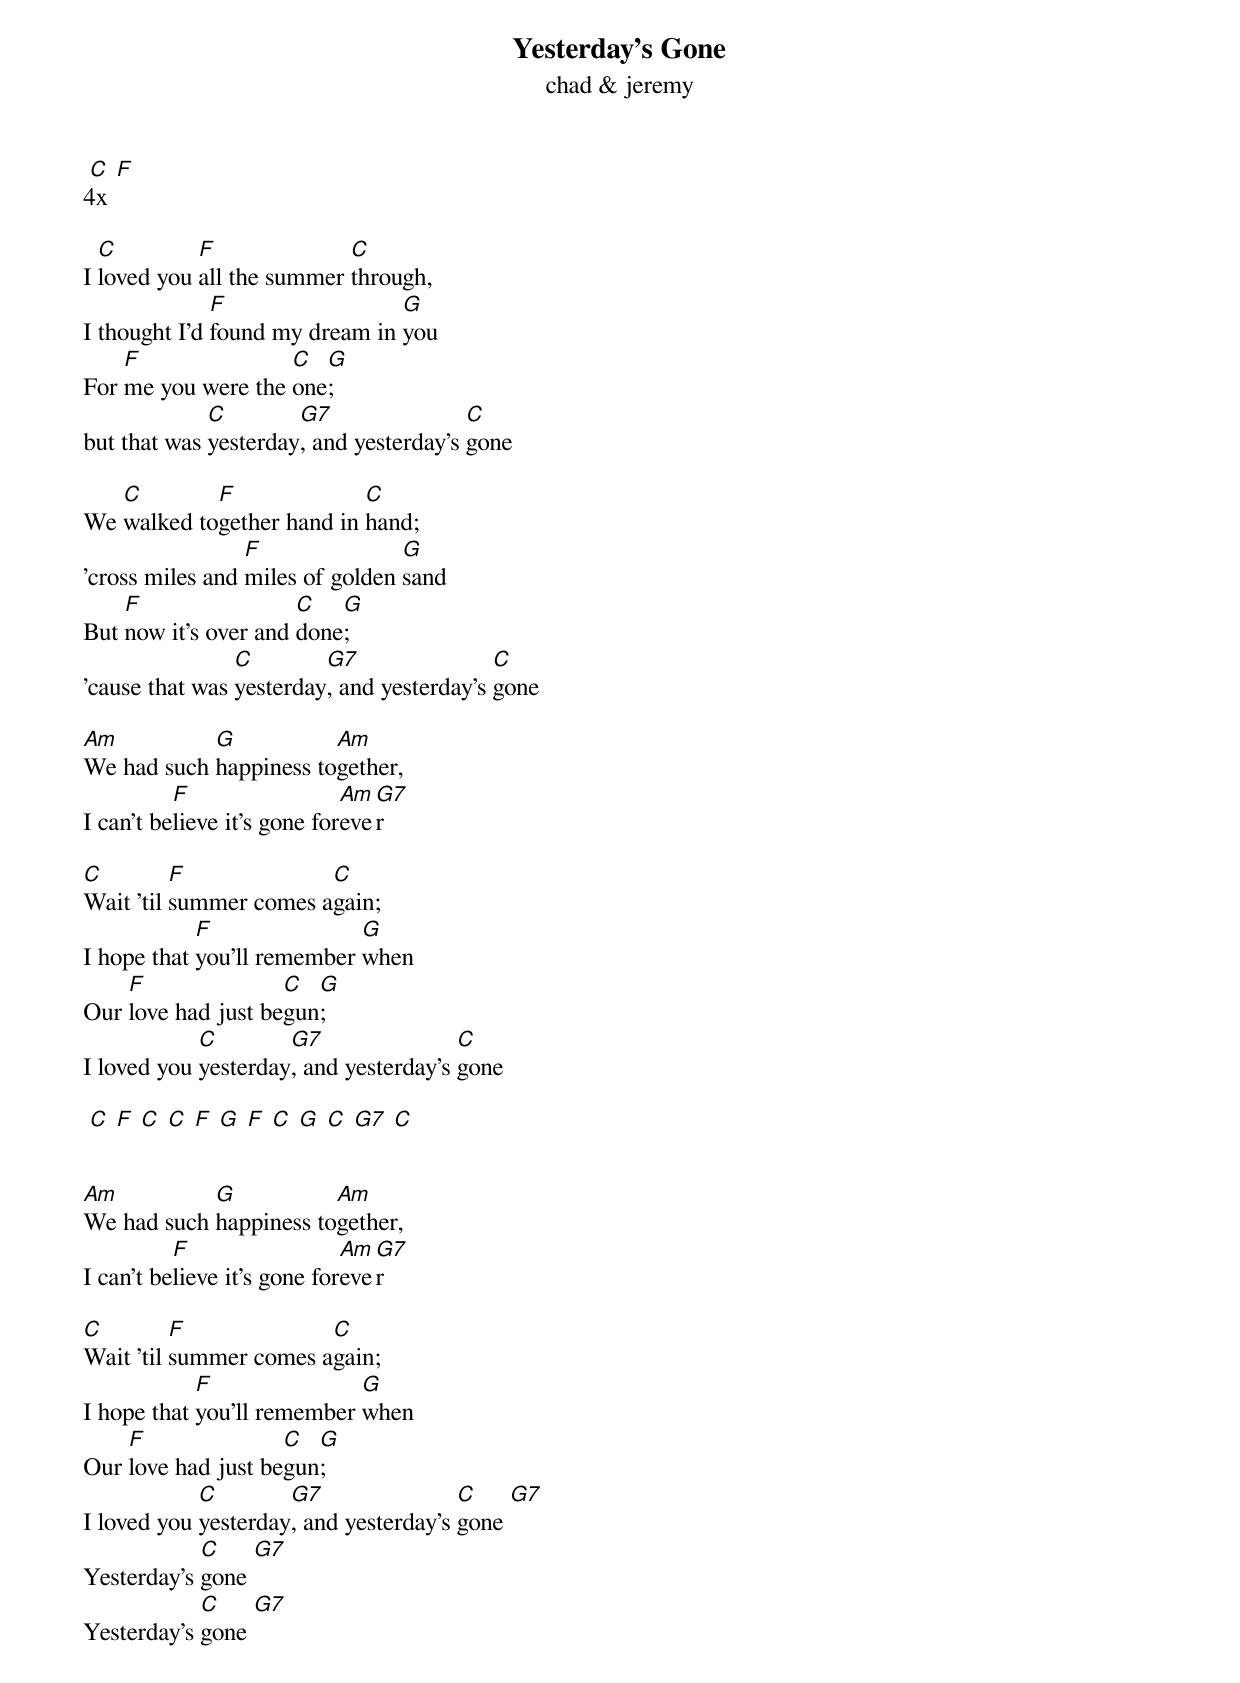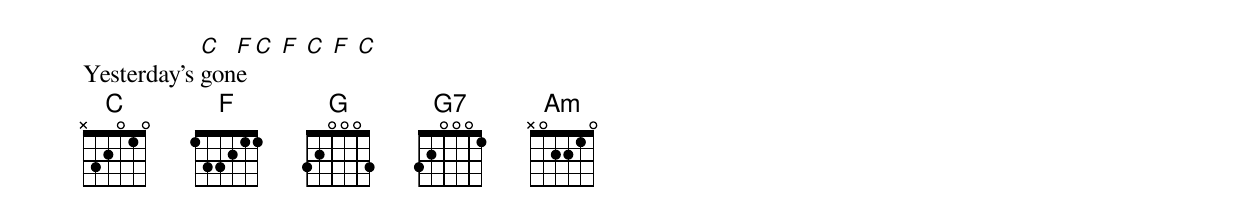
{title: Yesterday's Gone}
{subtitle: chad & jeremy}

 [C] [F]
4x

I [C]loved you [F]all the summer [C]through,
I thought I'd [F]found my dream in [G]you
For [F]me you were the [C]one[G];
but that was [C]yesterday[G7], and yesterday's [C]gone

We [C]walked to[F]gether hand in [C]hand;
'cross miles and [F]miles of golden [G]sand
But [F]now it's over and [C]done[G];
'cause that was [C]yesterday[G7], and yesterday's [C]gone

[Am]We had such [G]happiness to[Am]gether,
I can't be[F]lieve it's gone for[Am]eve[G7]r

[C]Wait 'til [F]summer comes a[C]gain;
I hope that [F]you'll remember [G]when
Our [F]love had just be[C]gun[G];
I loved you [C]yesterday[G7], and yesterday's [C]gone

 [C] [F] [C] [C] [F] [G] [F] [C] [G] [C] [G7] [C]


[Am]We had such [G]happiness to[Am]gether,
I can't be[F]lieve it's gone for[Am]eve[G7]r

[C]Wait 'til [F]summer comes a[C]gain;
I hope that [F]you'll remember [G]when
Our [F]love had just be[C]gun[G];
I loved you [C]yesterday[G7], and yesterday's [C]gone [G7]
Yesterday's [C]gone [G7]
Yesterday's [C]gone [G7]
Yesterday's [C]gon[F]e [C] [F] [C] [F] [C]
